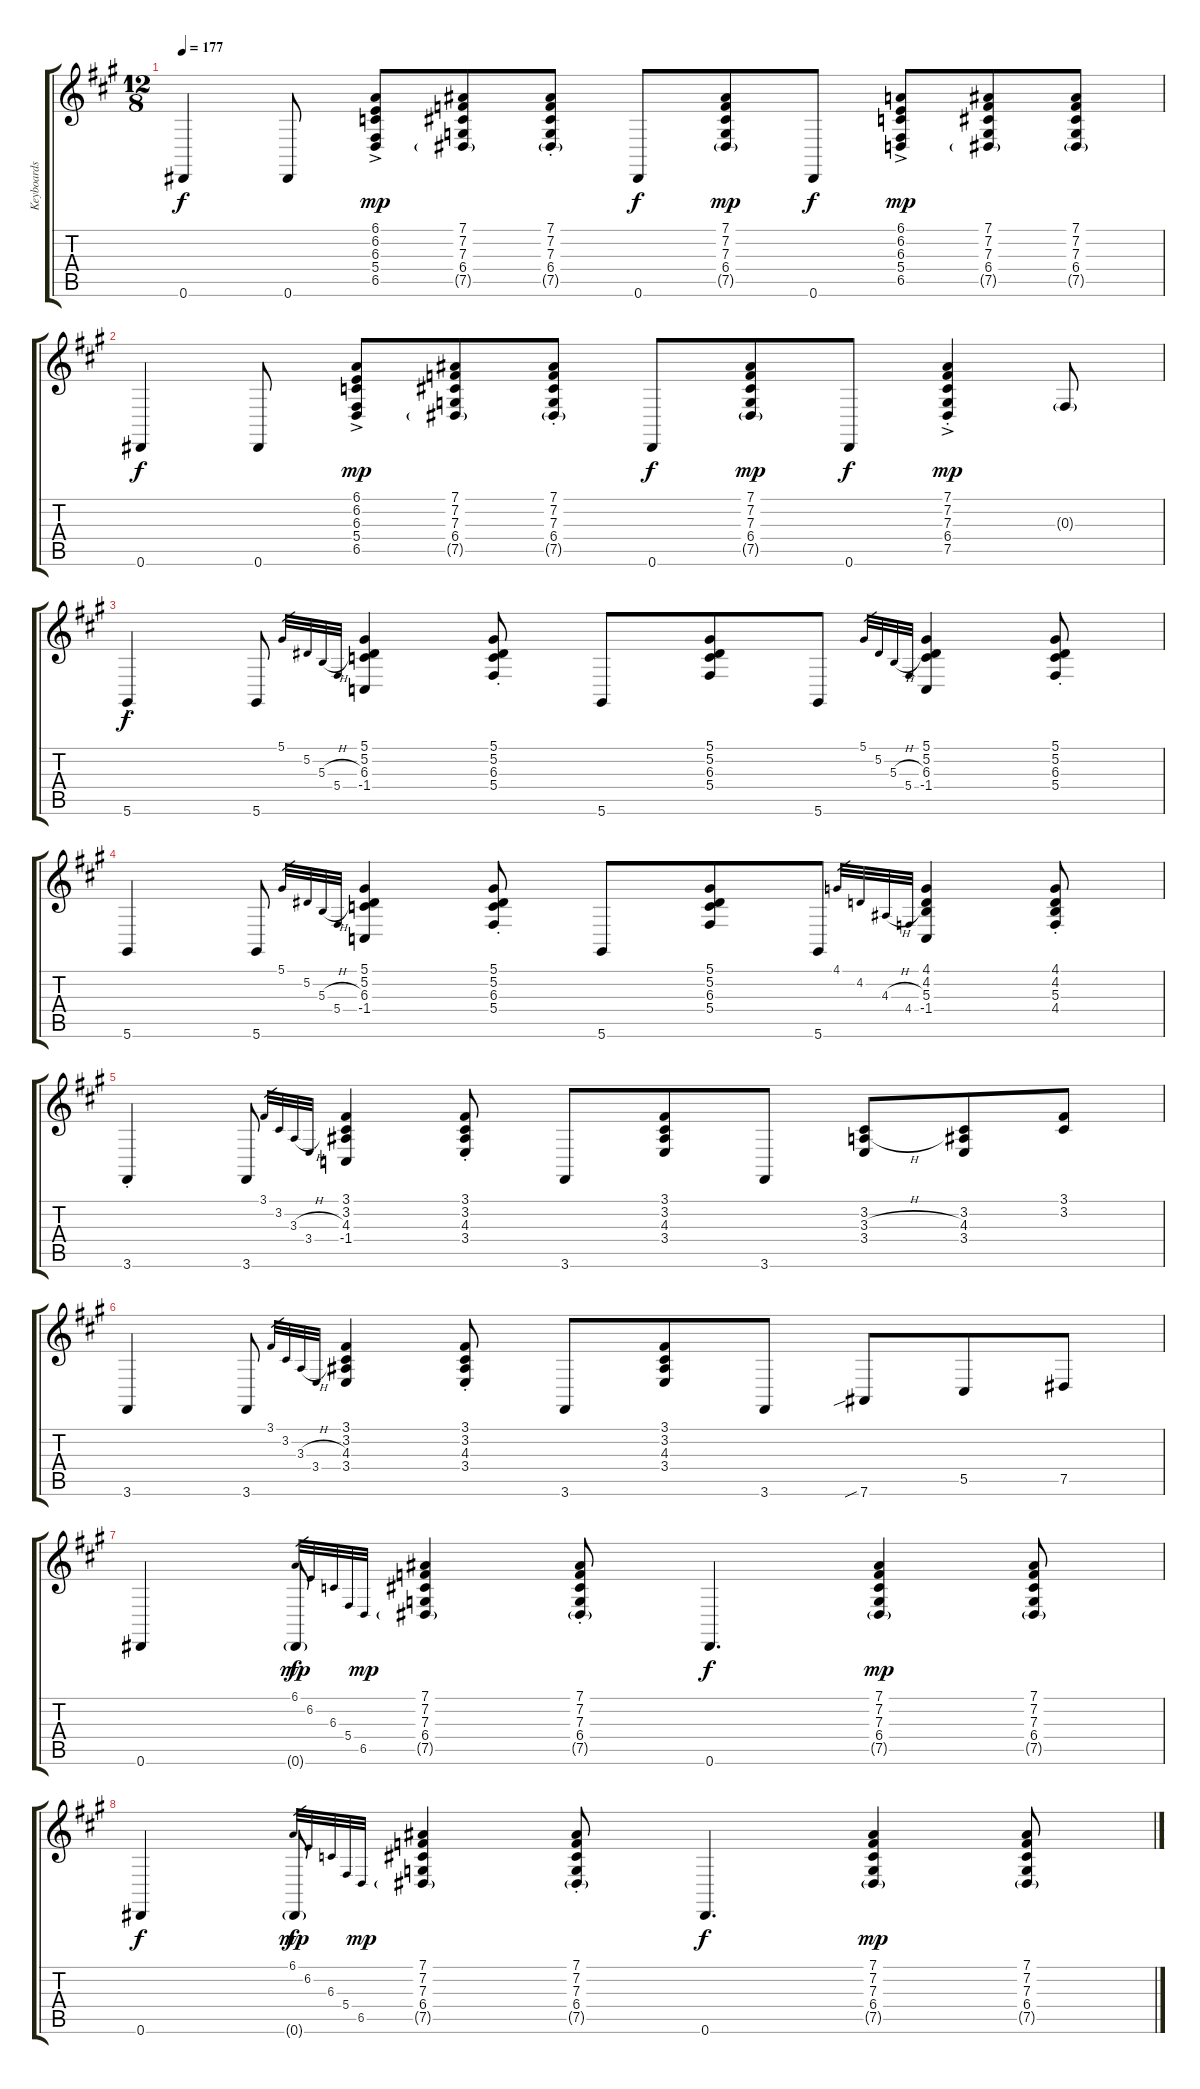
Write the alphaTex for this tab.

\track ("Keyboards" "Keyboards") {instrument acousticgrandpiano}
\staff {score tabs}
\tuning (Eb4 Bb3 Gb3 Db3 Ab2 Eb2) {hide}
\ts (12 8)
\tempo 177
\clef g2
\ks a
0.6.4{dy f} 0.6.8 (6.1{ac} 6.2{ac} 6.3{ac} 5.4{ac} 6.5).8{dy mp} (7.1 7.2 7.3 6.4 7.5{g}).8 (7.1{st} 7.2{st} 7.3{st} 6.4{st} 7.5{g st}).8 0.6.8{dy f} (7.1 7.2 7.3 6.4 7.5{g}).8{dy mp} 0.6.8{dy f} (6.1{ac} 6.2{ac} 6.3{ac} 5.4{ac} 6.5).8{dy mp} (7.1 7.2 7.3 6.4 7.5{g}).8 (7.1 7.2 7.3 6.4 7.5{g}).8 |
0.6.4{dy f} 0.6.8 (6.1{ac} 6.2{ac} 6.3{ac} 5.4{ac} 6.5).8{dy mp} (7.1 7.2 7.3 6.4 7.5{g}).8 (7.1{st} 7.2{st} 7.3{st} 6.4{st} 7.5{g st}).8 0.6.8{dy f} (7.1 7.2 7.3 6.4 7.5{g}).8{dy mp} 0.6.8{dy f} (7.1{ac st} 7.2{ac st} 7.3{ac st} 6.4{ac st} 7.5{st}).4{dy mp} 0.3{g}.8 |
5.6{st}.4{dy f} 5.6.8 5.1.32{gr} 5.2.32{gr} 5.3{h}.32{gr} 5.4.32{gr} (5.1 5.2 6.3 -1.4).4 (5.1{st} 5.2{st} 6.3{st} 5.4{st}).8 5.6.8 (5.1 5.2 6.3 5.4).8 5.6.8 5.1.32{gr} 5.2.32{gr} 5.3{h}.32{gr} 5.4.32{gr} (5.1 5.2 6.3 -1.4).4 (5.1{st} 5.2{st} 6.3{st} 5.4{st}).8 |
5.6.4 5.6.8 5.1.32{gr} 5.2.32{gr} 5.3{h}.32{gr} 5.4.32{gr} (5.1 5.2 6.3 -1.4).4 (5.1{st} 5.2{st} 6.3{st} 5.4{st}).8 5.6.8 (5.1 5.2 6.3 5.4).8 5.6.8 4.1.32{gr} 4.2.32{gr} 4.3{h}.32{gr} 4.4.32{gr} (4.1 4.2 5.3 -1.4).4 (4.1{st} 4.2{st} 5.3{st} 4.4{st}).8 |
3.6{st}.4 3.6.8 3.1.32{gr} 3.2.32{gr} 3.3{h}.32{gr} 3.4.32{gr} (3.1 3.2 4.3 -1.4).4 (3.1{st} 3.2{st} 4.3{st} 3.4{st}).8 3.6.8 (3.1 3.2 4.3 3.4).8 3.6.8 (3.2 3.3{h} 3.4).8 (3.2 4.3 3.4).8 (3.1 3.2).8 |
3.6.4 3.6.8 3.1.32{gr} 3.2.32{gr} 3.3{h}.32{gr} 3.4.32{gr} (3.1 3.2 4.3 3.4).4 (3.1{st} 3.2{st} 4.3{st} 3.4{st}).8 3.6.8 (3.1 3.2 4.3 3.4).8 3.6.8 7.6{sib}.8 5.5.8 7.5.8 |
0.6.4 0.6{g}.8{dy mp} 6.1.32{gr dy f} 6.2.32{gr} 6.3.32{gr} 5.4.32{gr} 6.5.32{gr dy mp} (7.1 7.2 7.3 6.4 7.5{g}).4 (7.1{st} 7.2{st} 7.3{st} 6.4{st} 7.5{g st}).8 0.6.4{d dy f} (7.1 7.2 7.3 6.4 7.5{g}).4{dy mp} (7.1 7.2 7.3 6.4 7.5{g}).8 |
0.6.4{dy f} 0.6{g}.8{dy mp} 6.1.32{gr dy f} 6.2.32{gr} 6.3.32{gr} 5.4.32{gr} 6.5.32{gr dy mp} (7.1 7.2 7.3 6.4 7.5{g}).4 (7.1{st} 7.2{st} 7.3{st} 6.4{st} 7.5{g st}).8 0.6.4{d dy f} (7.1 7.2 7.3 6.4 7.5{g}).4{dy mp} (7.1 7.2 7.3 6.4 7.5{g}).8
